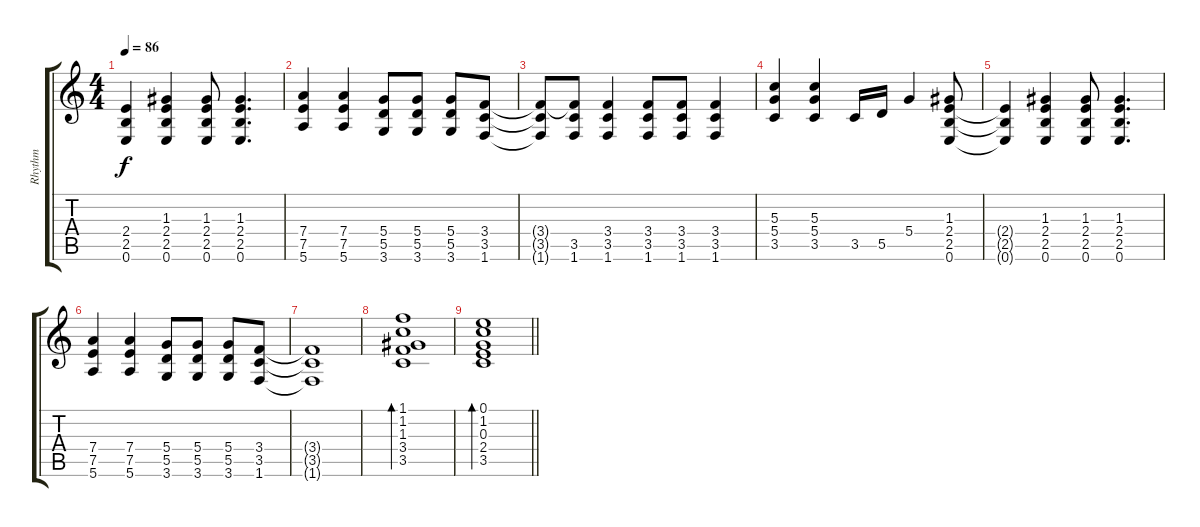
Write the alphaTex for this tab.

\track ("Rhythm" "Rhythm") {instrument distortionguitar}
\staff {score tabs}
\tuning (E4 B3 G3 D3 A2 E2) {hide}
\ts (4 4)
\tempo 86
\clef g2
\ks c
(2.4{t} 2.5{t} 0.6{t}).4{dy f} (1.3 2.4 2.5 0.6).4 (1.3 2.4 2.5 0.6).8 (1.3 2.4 2.5 0.6).4{d} |
(7.4 7.5 5.6).4 (7.4 7.5 5.6).4 (5.4 5.5 3.6).8 (5.4 5.5 3.6).8 (5.4 5.5 3.6).8 (3.4 3.5 1.6).8 |
(3.4{t} 3.5{t} 1.6{t}).8 (3.4{t} 3.5 1.6).8 (3.4 3.5 1.6).4 (3.4 3.5 1.6).8 (3.4 3.5 1.6).8 (3.4 3.5 1.6).4 |
(5.3 5.4 3.5).4 (5.3 5.4 3.5).4 3.5.16 5.5.16 5.4.4 (1.3 2.4 2.5 0.6).8 |
(2.4{t} 2.5{t} 0.6{t}).4 (1.3 2.4 2.5 0.6).4 (1.3 2.4 2.5 0.6).8 (1.3 2.4 2.5 0.6).4{d} |
(7.4 7.5 5.6).4 (7.4 7.5 5.6).4 (5.4 5.5 3.6).8 (5.4 5.5 3.6).8 (5.4 5.5 3.6).8 (3.4 3.5 1.6).8 |
(3.4{t} 3.5{t} 1.6{t}).1 |
(1.1 1.2 1.3 3.4 3.5).1{bd 240 instrument overdrivenguitar} |
\barLineRight lightlight
(0.1 1.2 0.3 2.4 3.5).1{bd 240}
